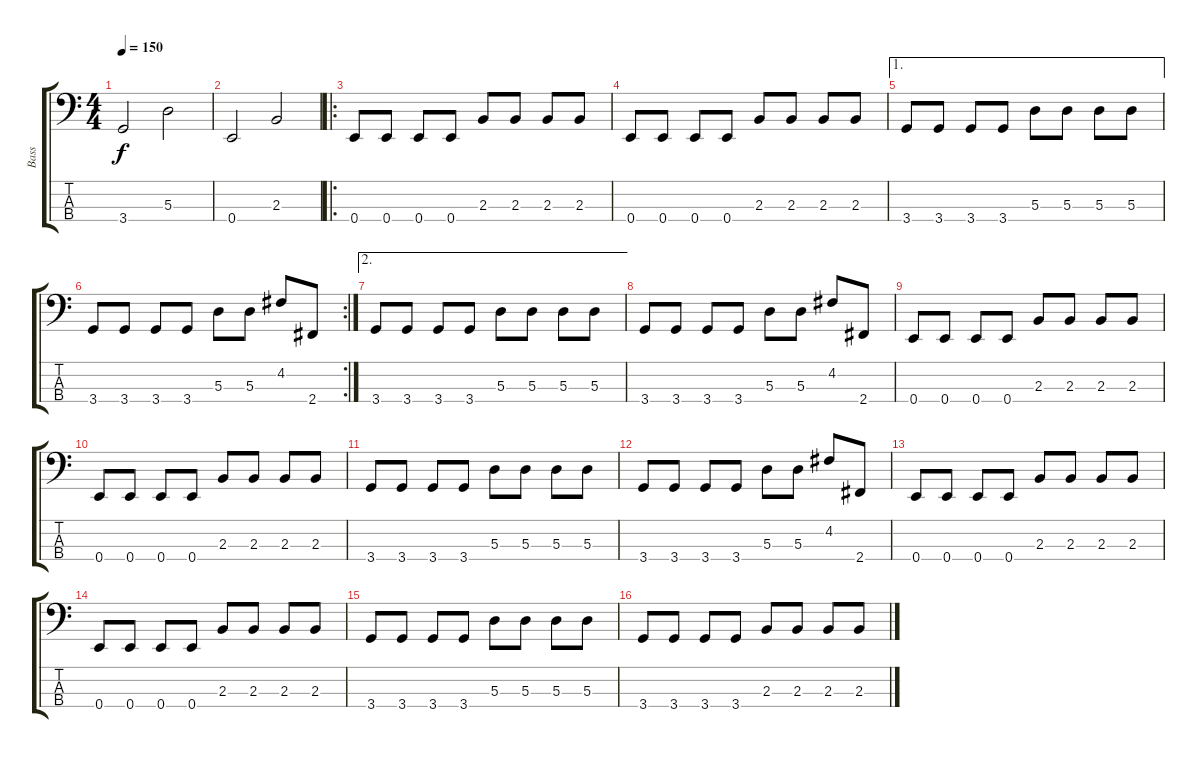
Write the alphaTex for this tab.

\track ("Bass" "Bass") {instrument electricbasspick}
\staff {score tabs}
\tuning (G2 D2 A1 E1) {hide}
\ts (4 4)
\tempo 150
\clef f4
\ks c
3.4.2{dy f} 5.3.2 |
0.4.2 2.3.2 |
\ro
0.4.8 0.4.8 0.4.8 0.4.8 2.3.8 2.3.8 2.3.8 2.3.8 |
0.4.8 0.4.8 0.4.8 0.4.8 2.3.8 2.3.8 2.3.8 2.3.8 |
\ae 1
3.4.8 3.4.8 3.4.8 3.4.8 5.3.8 5.3.8 5.3.8 5.3.8 |
\rc 2
3.4.8 3.4.8 3.4.8 3.4.8 5.3.8 5.3.8 4.2.8 2.4.8 |
\ae 2
3.4.8 3.4.8 3.4.8 3.4.8 5.3.8 5.3.8 5.3.8 5.3.8 |
3.4.8 3.4.8 3.4.8 3.4.8 5.3.8 5.3.8 4.2.8 2.4.8 |
0.4.8 0.4.8 0.4.8 0.4.8 2.3.8 2.3.8 2.3.8 2.3.8 |
0.4.8 0.4.8 0.4.8 0.4.8 2.3.8 2.3.8 2.3.8 2.3.8 |
3.4.8 3.4.8 3.4.8 3.4.8 5.3.8 5.3.8 5.3.8 5.3.8 |
3.4.8 3.4.8 3.4.8 3.4.8 5.3.8 5.3.8 4.2.8 2.4.8 |
0.4.8 0.4.8 0.4.8 0.4.8 2.3.8 2.3.8 2.3.8 2.3.8 |
0.4.8 0.4.8 0.4.8 0.4.8 2.3.8 2.3.8 2.3.8 2.3.8 |
3.4.8 3.4.8 3.4.8 3.4.8 5.3.8 5.3.8 5.3.8 5.3.8 |
3.4.8 3.4.8 3.4.8 3.4.8 2.3.8 2.3.8 2.3.8 2.3.8
